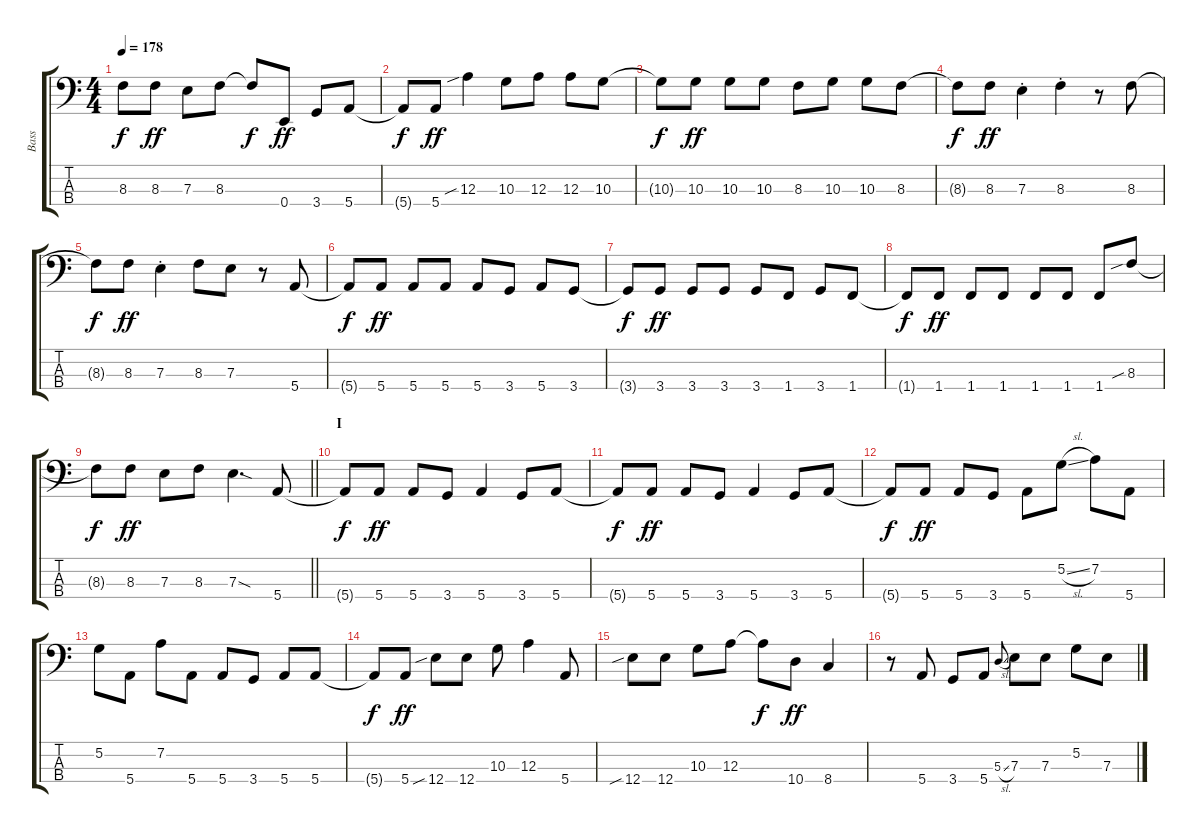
\track ("Bass" "Bass") {instrument electricbasspick}
\staff {score tabs}
\tuning (G2 D2 A1 E1) {hide}
\ts (4 4)
\tempo 178
\clef f4
\ks c
8.3{t}.8{dy f} 8.3.8{dy ff} 7.3.8 8.3.8 8.3{t}.8{dy f} 0.4.8{dy ff} 3.4.8 5.4.8 |
5.4{t}.8{dy f} 5.4.8{dy ff} 12.3{sib}.4 10.3.8 12.3.8 12.3.8 10.3.8 |
10.3{t}.8{dy f} 10.3.8{dy ff} 10.3.8 10.3.8 8.3.8 10.3.8 10.3.8 8.3.8 |
8.3{t}.8{dy f} 8.3.8{dy ff} 7.3{st}.4 8.3{st}.4 r.8 8.3.8 |
8.3{t}.8{dy f} 8.3.8{dy ff} 7.3{st}.4 8.3.8 7.3.8 r.8 5.4.8 |
5.4{t}.8{dy f} 5.4.8{dy ff} 5.4.8 5.4.8 5.4.8 3.4.8 5.4.8 3.4.8 |
3.4{t}.8{dy f} 3.4.8{dy ff} 3.4.8 3.4.8 3.4.8 1.4.8 3.4.8 1.4.8 |
1.4{t}.8{dy f} 1.4.8{dy ff} 1.4.8 1.4.8 1.4.8 1.4.8 1.4.8 8.3{sib}.8 |
\barLineRight lightlight
8.3{t}.8{dy f} 8.3.8{dy ff} 7.3.8 8.3.8 7.3{sod}.4{d} 5.4.8 |
\section ("" "I")
5.4{t}.8{dy f} 5.4.8{dy ff} 5.4.8 3.4.8 5.4.4 3.4.8 5.4.8 |
5.4{t}.8{dy f} 5.4.8{dy ff} 5.4.8 3.4.8 5.4.4 3.4.8 5.4.8 |
5.4{t}.8{dy f} 5.4.8{dy ff} 5.4.8 3.4.8 5.4.8 5.2{sl}.8 7.2.8 5.4.8 |
5.2.8 5.4.8 7.2.8 5.4.8 5.4.8 3.4.8 5.4.8 5.4.8 |
5.4{t}.8{dy f} 5.4.8{dy ff} 12.4{sib}.8 12.4.8 10.3.8 12.3.4 5.4.8 |
12.4{sib}.8 12.4.8 10.3.8 12.3.8 12.3{t}.8{dy f} 10.4.8{dy ff} 8.4.4 |
r.8 5.4.8 3.4.8 5.4.8 5.3{sl}.8{gr onbeat} 7.3.8 7.3.8 5.2.8 7.3.8
